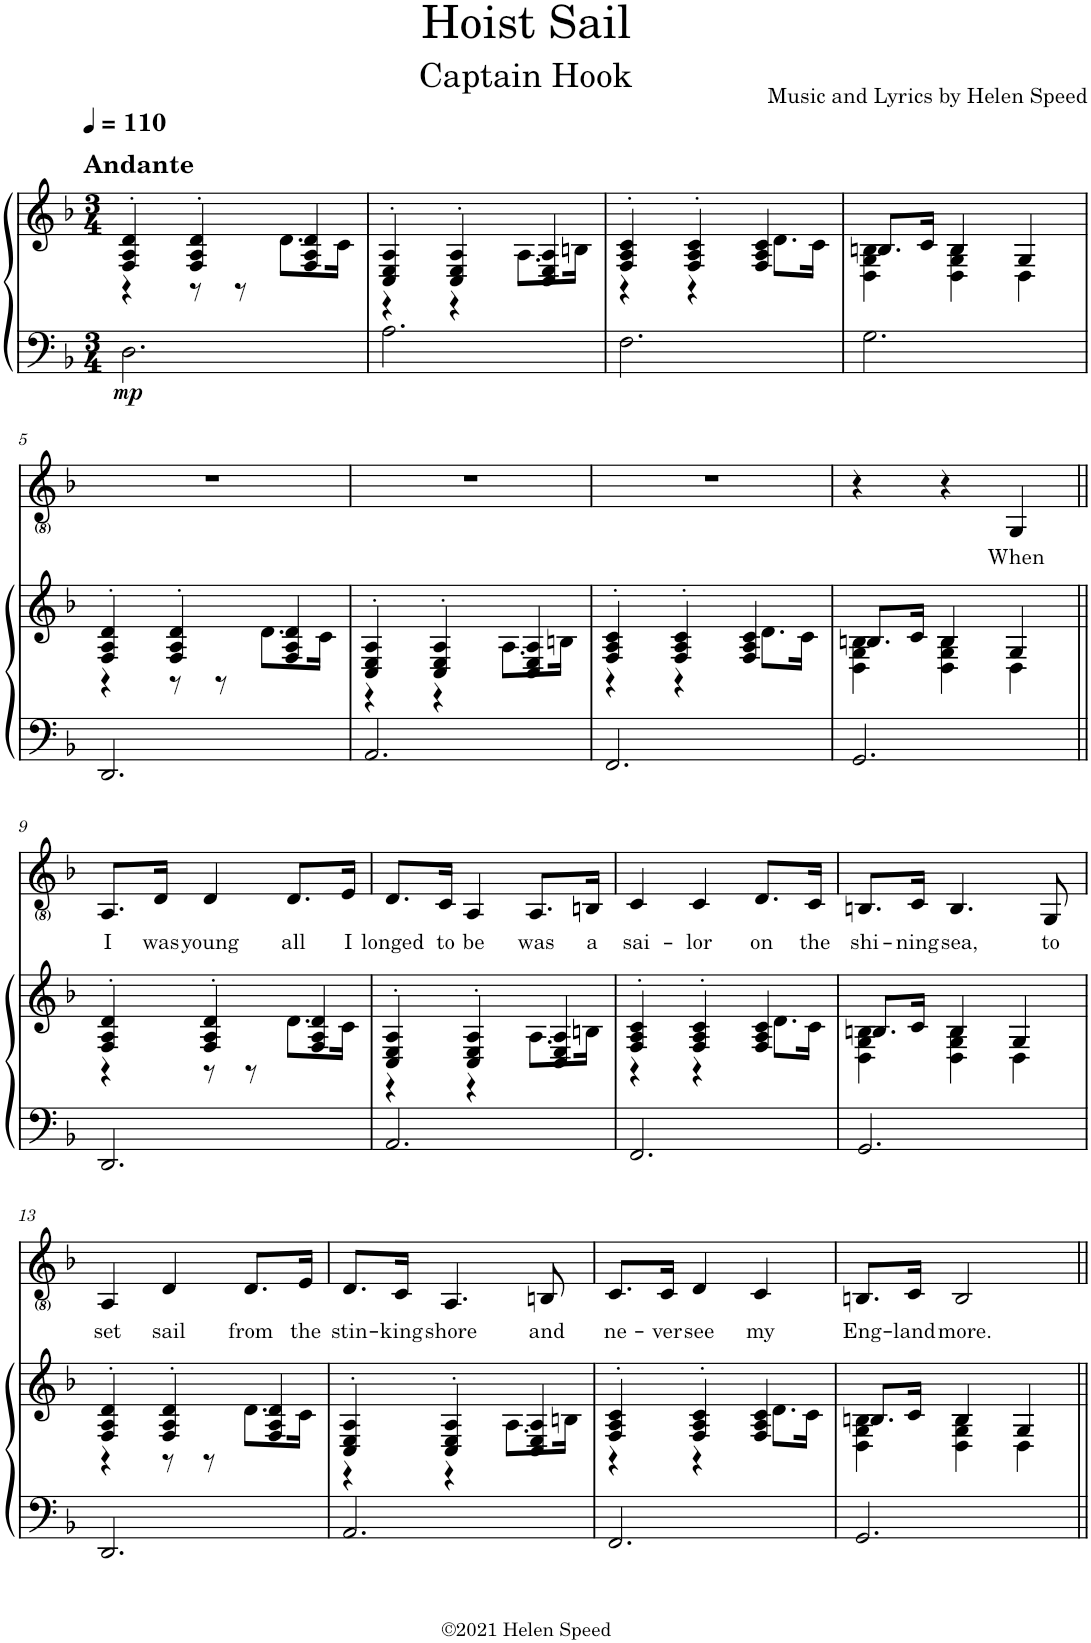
**kern	**kern	**dynam	**kern	**kern	**text
*part3	*part3	*part3	*part2	*part1	*part1
*staff4	*staff3	*staff3/4	*staff2	*staff1	*staff1
*I"Piano	*	*	*I"Voice	*I"Voice	*
*I'Pno	*	*	*I'Vo.	*	*
*clefF4	*clefG2	*	*clefGv2	*clefG2	*
*k[b-]	*k[b-]	*	*k[b-]	*k[b-]	*
*M3/4	*M3/4	*	*M3/4	*M3/4	*
*MM110	*MM110	*	*MM110	*MM110	*
=1	=1	=1	=1	=1	=1
*	*^	*	*	*	*
!	!	!	!	!	!LO:TX:a:B:t=Andante	!
!	!	!	!LO:DY:b=2	!	!	!
2.D\	4F/' 4A/' 4d/'	4r	mp	2.r	2.r	.
.	4F/' 4A/' 4d/'	8r	.	.	.	.
.	.	8r	.	.	.	.
.	4F/ 4A/ 4d/	8.d\L	.	.	.	.
.	.	16c\Jk	.	.	.	.
=2	=2	=2	=2	=2	=2	=2
2.A\	4C/' 4E/' 4A/'	4r	.	2.r	2.r	.
.	4C/' 4E/' 4A/'	4r	.	.	.	.
.	4C/ 4E/ 4A/	8.A\L	.	.	.	.
.	.	16Bn\Jk	.	.	.	.
=3	=3	=3	=3	=3	=3	=3
2.F\	4F/' 4A/' 4c/'	4r	.	2.r	2.r	.
.	4F/' 4A/' 4c/'	4r	.	.	.	.
.	4F/ 4A/ 4c/	8.d\L	.	.	.	.
.	.	16c\Jk	.	.	.	.
=4	=4	=4	=4	=4	=4	=4
2.G\	8.Bn/L	4D\ 4G\ 4B\	.	2.r	2.r	.
.	16c/Jk	.	.	.	.	.
.	4B/	4D\ 4G\ 4B\	.	.	.	.
.	4G/	4D\	.	.	.	.
!!LO:LB:g=z
=5	=5	=5	=5	=5	=5	=5
2.DD/	4F/' 4A/' 4d/'	4r	.	2.r	2.r	.
.	4F/' 4A/' 4d/'	8r	.	.	.	.
.	.	8r	.	.	.	.
.	4F/ 4A/ 4d/	8.d\L	.	.	.	.
.	.	16c\Jk	.	.	.	.
=6	=6	=6	=6	=6	=6	=6
2.AA/	4C/' 4E/' 4A/'	4r	.	2.r	2.r	.
.	4C/' 4E/' 4A/'	4r	.	.	.	.
.	4C/ 4E/ 4A/	8.A\L	.	.	.	.
.	.	16Bn\Jk	.	.	.	.
=7	=7	=7	=7	=7	=7	=7
2.FF/	4F/' 4A/' 4c/'	4r	.	2.r	2.r	.
.	4F/' 4A/' 4c/'	4r	.	.	.	.
.	4F/ 4A/ 4c/	8.d\L	.	.	.	.
.	.	16c\Jk	.	.	.	.
=8	=8	=8	=8	=8	=8	=8
2.GG/	8.Bn/L	4D\ 4G\ 4B\	.	2.r	4r	.
.	16c/Jk	.	.	.	.	.
.	4B/	4D\ 4G\ 4B\	.	.	4r	.
!	!	!	!	!	!	!LO:LY:b
.	4G/	4D\	.	.	4G/	When
!!LO:LB:g=z
=9||	=9||	=9||	=9||	=9||	=9||	=9||
!	!	!	!	!	!	!LO:LY:b
2.DD/	4F/' 4A/' 4d/'	4r	.	2.r	8.A/L	I
!	!	!	!	!	!	!LO:LY:b
.	.	.	.	.	16d/Jk	was
!	!	!	!	!	!	!LO:LY:b
.	4F/' 4A/' 4d/'	8r	.	.	4d/	young
.	.	8r	.	.	.	.
!	!	!	!	!	!	!LO:LY:b
.	4F/ 4A/ 4d/	8.d\L	.	.	8.d/L	all
!	!	!	!	!	!	!LO:LY:b
.	.	16c\Jk	.	.	16e/Jk	I
=10	=10	=10	=10	=10	=10	=10
!	!	!	!	!	!	!LO:LY:b
2.AA/	4C/' 4E/' 4A/'	4r	.	2.r	8.d/L	longed
!	!	!	!	!	!	!LO:LY:b
.	.	.	.	.	16c/Jk	to
!	!	!	!	!	!	!LO:LY:b
.	4C/' 4E/' 4A/'	4r	.	.	4A/	be
!	!	!	!	!	!	!LO:LY:b
.	4C/ 4E/ 4A/	8.A\L	.	.	8.A/L	was
!	!	!	!	!	!	!LO:LY:b
.	.	16Bn\Jk	.	.	16Bn/Jk	a
=11	=11	=11	=11	=11	=11	=11
!	!	!	!	!	!	!LO:LY:b
2.FF/	4F/' 4A/' 4c/'	4r	.	2.r	4c/	sai-
!	!	!	!	!	!	!LO:LY:b
.	4F/' 4A/' 4c/'	4r	.	.	4c/	-lor
!	!	!	!	!	!	!LO:LY:b
.	4F/ 4A/ 4c/	8.d\L	.	.	8.d/L	on
!	!	!	!	!	!	!LO:LY:b
.	.	16c\Jk	.	.	16c/Jk	the
=12	=12	=12	=12	=12	=12	=12
!	!	!	!	!	!	!LO:LY:b
2.GG/	8.Bn/L	4D\ 4G\ 4B\	.	2.r	8.Bn/L	shi-
!	!	!	!	!	!	!LO:LY:b
.	16c/Jk	.	.	.	16c/Jk	-ning
!	!	!	!	!	!	!LO:LY:b
.	4B/	4D\ 4G\ 4B\	.	.	4.B/	sea,
.	4G/	4D\	.	.	.	.
!	!	!	!	!	!	!LO:LY:b
.	.	.	.	.	8G/	to
!!LO:LB:g=z
=13	=13	=13	=13	=13	=13	=13
!	!	!	!	!	!	!LO:LY:b
2.DD/	4F/' 4A/' 4d/'	4r	.	2.r	4A/	set
!	!	!	!	!	!	!LO:LY:b
.	4F/' 4A/' 4d/'	8r	.	.	4d/	sail
.	.	8r	.	.	.	.
!	!	!	!	!	!	!LO:LY:b
.	4F/ 4A/ 4d/	8.d\L	.	.	8.d/L	from
!	!	!	!	!	!	!LO:LY:b
.	.	16c\Jk	.	.	16e/Jk	the
=14	=14	=14	=14	=14	=14	=14
!	!	!	!	!	!	!LO:LY:b
2.AA/	4C/' 4E/' 4A/'	4r	.	2.r	8.d/L	stin-
!	!	!	!	!	!	!LO:LY:b
.	.	.	.	.	16c/Jk	-king
!	!	!	!	!	!	!LO:LY:b
.	4C/' 4E/' 4A/'	4r	.	.	4.A/	shore
.	4C/ 4E/ 4A/	8.A\L	.	.	.	.
!	!	!	!	!	!	!LO:LY:b
.	.	.	.	.	8Bn/	and
.	.	16Bn\Jk	.	.	.	.
=15	=15	=15	=15	=15	=15	=15
!	!	!	!	!	!	!LO:LY:b
2.FF/	4F/' 4A/' 4c/'	4r	.	2.r	8.c/L	ne-
!	!	!	!	!	!	!LO:LY:b
.	.	.	.	.	16c/Jk	-ver
!	!	!	!	!	!	!LO:LY:b
.	4F/' 4A/' 4c/'	4r	.	.	4d/	see
!	!	!	!	!	!	!LO:LY:b
.	4F/ 4A/ 4c/	8.d\L	.	.	4c/	my
.	.	16c\Jk	.	.	.	.
=16	=16	=16	=16	=16	=16	=16
!	!	!	!	!	!	!LO:LY:b
2.GG/	8.Bn/L	4D\ 4G\ 4B\	.	2.r	8.Bn/L	Eng-
!	!	!	!	!	!	!LO:LY:b
.	16c/Jk	.	.	.	16c/Jk	-land
!	!	!	!	!	!	!LO:LY:b
.	4B/	4D\ 4G\ 4B\	.	.	2B/	more.
.	4G/	4D\	.	.	.	.
*	*v	*v	*	*	*	*
=||	=||	=||	=||	=||	=||
*-	*-	*-	*-	*-	*-
